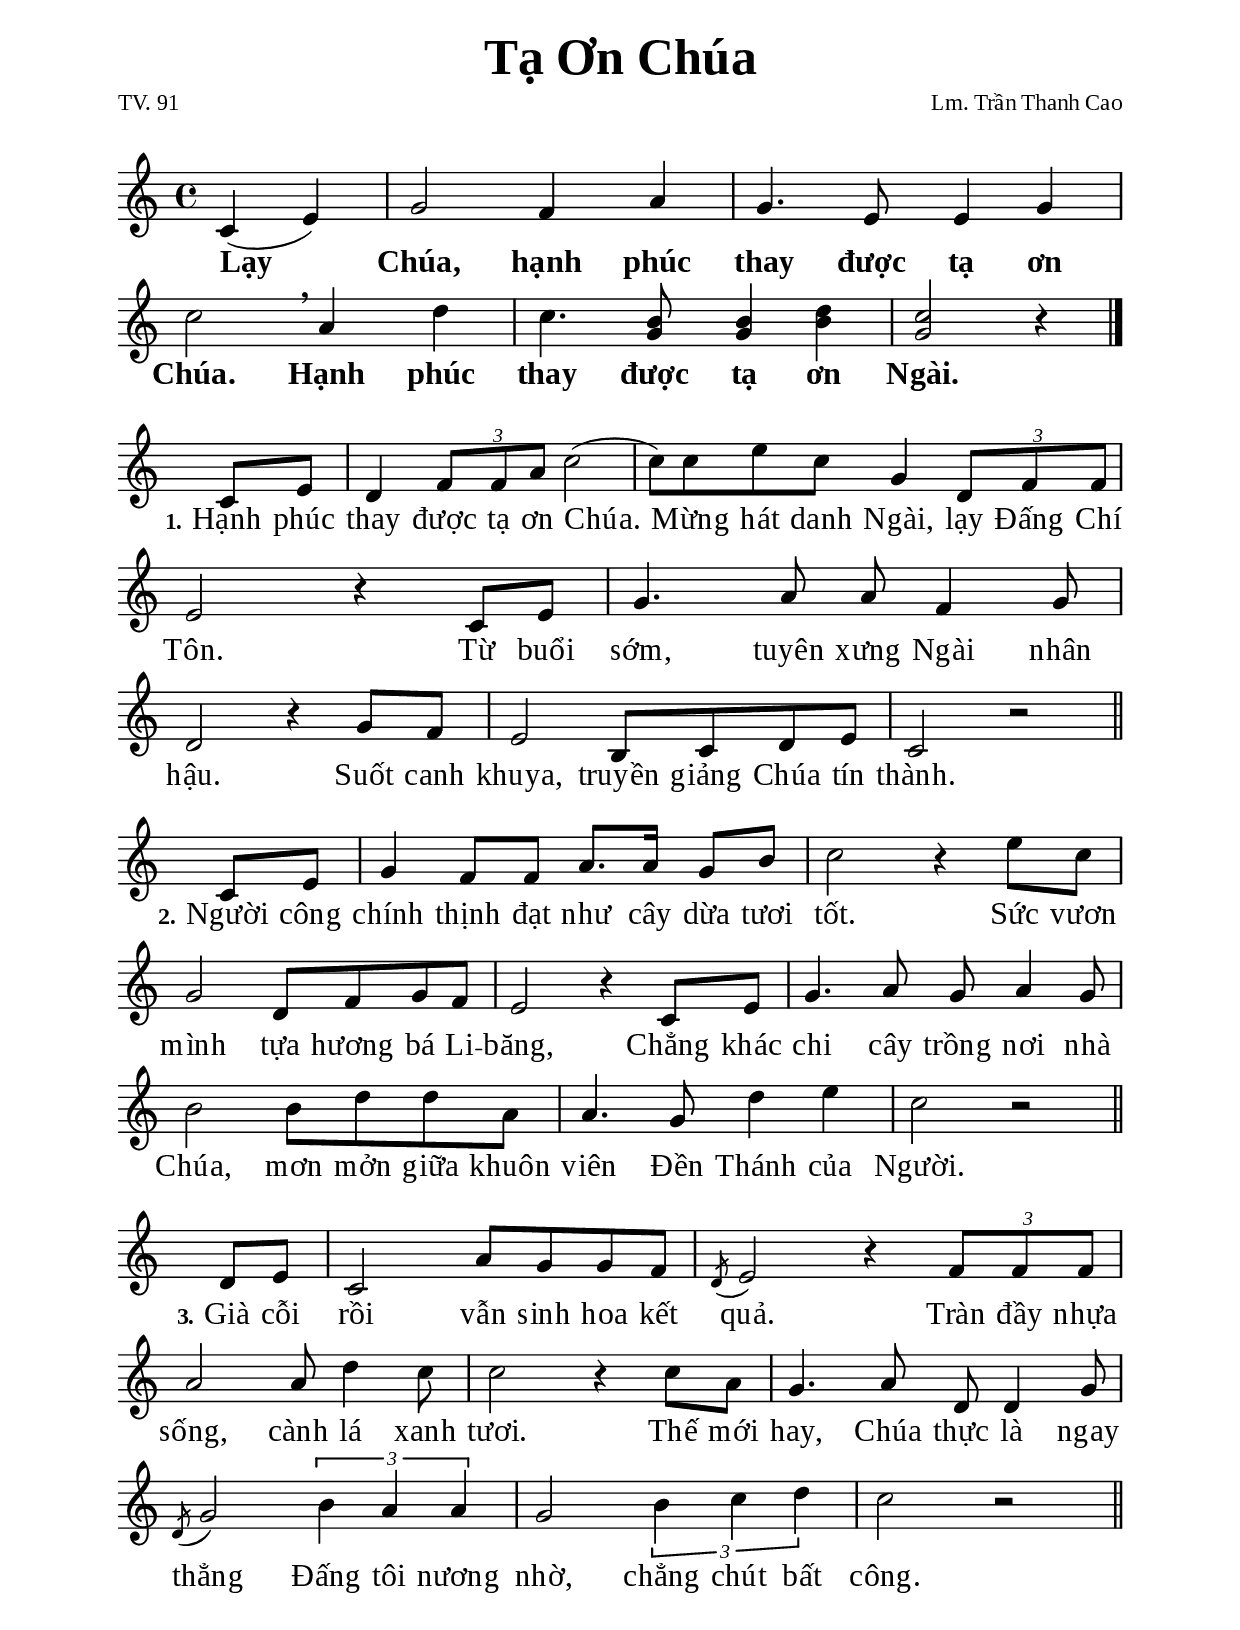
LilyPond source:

% Cài đặt chung
\version "2.20.0"
\include "english.ly"

\header {
  title = \markup { \fontsize #3 "Tạ Ơn Chúa" }
  poet = "TV. 91"
  composer = "Lm. Trần Thanh Cao"
  arranger = " "
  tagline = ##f
}

\paper {
  #(set-paper-size "a4")
  top-margin = 15\mm
  bottom-margin = 15\mm
  left-margin = 20\mm
  right-margin = 20\mm
  indent = #0
  #(define fonts
    (make-pango-font-tree
      "Liberation Serif"
      "Liberation Serif"
      "Liberation Serif"
      (/ 20 20)))
  page-count = #1
}

% Nhạc điệp khúc
nhacDiepKhuc = \relative c' {
  \partial 2 c4 (e) |
  g2 f4 a |
  g4. e8 e4 g |
  c2 \breathe a4 d |
  c4. <b g>8 <b g>4 <d b> |
  <c g>2 r4 \bar "|."
}

% Nhạc phiên khúc
nhacPhienKhucMot = \relative c' {
  \partial 4 c8 e |
  d4 \tuplet 3/2 { f8 f a } c2 ( |
  c8) c e c g4 \tuplet 3/2 { d8 f f } |
  e2 r4 c8 e |
  g4. a8 a f4 g8 |
  d2 r4 g8 f |
  e2 b8 c d e |
  c2 r \bar "||"
}

nhacPhienKhucHai = \relative c' {
  \partial 4 c8 e |
  g4 f8 f a8. a16 g8 b |
  c2 r4 e8 c |
  g2 d8 f g f |
  e2 r4 c8 e |
  g4. a8 g a4 g8 |
  b2 b8 d d a |
  a4. g8 d'4 e |
  c2 r \bar "||"
}

nhacPhienKhucBa = \relative c' {
  \partial 4 d8 e |
  c2 a'8 g g f |
  \acciaccatura d8 e2 r4 \tuplet 3/2 { f8 f f } |
  a2 a8 d4 c8 |
  c2 r4 c8 a |
  g4. a8 d, d4 g8 |
  \acciaccatura d8 g2 \tuplet 3/2 { b4 a a } |
  g2 \tuplet 3/2 { b4 c d } |
  c2 r \bar "||"
}

% Lời điệp khúc
loiDiepKhuc = \lyricmode {
  Lạy Chúa, hạnh phúc thay được tạ ơn Chúa.
  Hạnh phúc thay được tạ ơn Ngài.
}

% Lời phiên khúc
loiPhienKhucMot = \lyricmode {
  \set stanza = #"1."
  Hạnh phúc thay được tạ ơn Chúa.
  Mừng hát danh Ngài, lạy Đấng Chí Tôn.
  Từ buổi sớm, tuyên xưng Ngài nhân hậu.
  Suốt canh khuya, truyền giảng Chúa tín thành.
}

loiPhienKhucHai = \lyricmode {
  \set stanza = #"2."
  Người công chính thịnh đạt như cây dừa tươi tốt.
  Sức vươn mình tựa hương bá Li -- băng,
  Chẳng khác chi cây trồng nơi nhà Chúa,
  mơn mởn giữa khuôn viên Đền Thánh của Người.
}

loiPhienKhucBa = \lyricmode {
  \set stanza = #"3."
  Già cỗi rồi vẫn sinh hoa kết quả.
  Tràn đầy nhựa sống, cành lá xanh tươi.
  Thế mới hay, Chúa thực là ngay thẳng
  Đấng tôi nương nhờ, chẳng chút bất công.
}


% Dàn trang
\score {
  \new ChoirStaff <<
    \new Staff = diepKhuc \with {
        \consists "Merge_rests_engraver"
        \magnifyStaff #(magstep +1)
      }
      <<
      \new Voice = beSop {
        \key c \major \time 4/4 \stemNeutral \nhacDiepKhuc
      }
    >>
    \new Lyrics \lyricsto beSop \loiDiepKhuc
  >>
  \layout {
    \override Lyrics.LyricText.font-series = #'bold
    \override Lyrics.LyricText.font-size = #+3
    \override Lyrics.LyricSpace.minimum-distance = #4.0
    \override Score.BarNumber.break-visibility = ##(#f #f #f)
  }
}

\score {
  \new ChoirStaff <<
    \new Staff = phienKhuc \with {
        \magnifyStaff #(magstep +1)
      }
      <<
      \new Voice = beSop {
        \key c \major \time 4/4 \nhacPhienKhucMot
      }
    >>
    \new Lyrics \lyricsto beSop \loiPhienKhucMot
  >>
  \layout {
    \override Staff.TimeSignature.transparent = ##t
    \override Lyrics.LyricText.font-size = #+3
    \override Lyrics.LyricSpace.minimum-distance = #1.0
    \override Score.BarNumber.break-visibility = ##(#f #f #f)
  }
}

\score {
  \new ChoirStaff <<
    \new Staff = phienKhuc \with {
        \magnifyStaff #(magstep +1)
      }
      <<
      \new Voice = beSop {
        \key c \major \time 4/4 \nhacPhienKhucHai
      }
    >>
    \new Lyrics \lyricsto beSop \loiPhienKhucHai
  >>
  \layout {
    \override Staff.TimeSignature.transparent = ##t
    \override Lyrics.LyricText.font-size = #+3
    \override Lyrics.LyricSpace.minimum-distance = #1.0
    \override Score.BarNumber.break-visibility = ##(#f #f #f)
  }
}

\score {
  \new ChoirStaff <<
    \new Staff = phienKhuc \with {
        \magnifyStaff #(magstep +1)
      }
      <<
      \new Voice = beSop {
        \key c \major \time 4/4 \nhacPhienKhucBa
      }
    >>
    \new Lyrics \lyricsto beSop \loiPhienKhucBa
  >>
  \layout {
    \override Staff.TimeSignature.transparent = ##t
    \override Lyrics.LyricText.font-size = #+3
    \override Lyrics.LyricSpace.minimum-distance = #1.0
    \override Score.BarNumber.break-visibility = ##(#f #f #f)
  }
}
